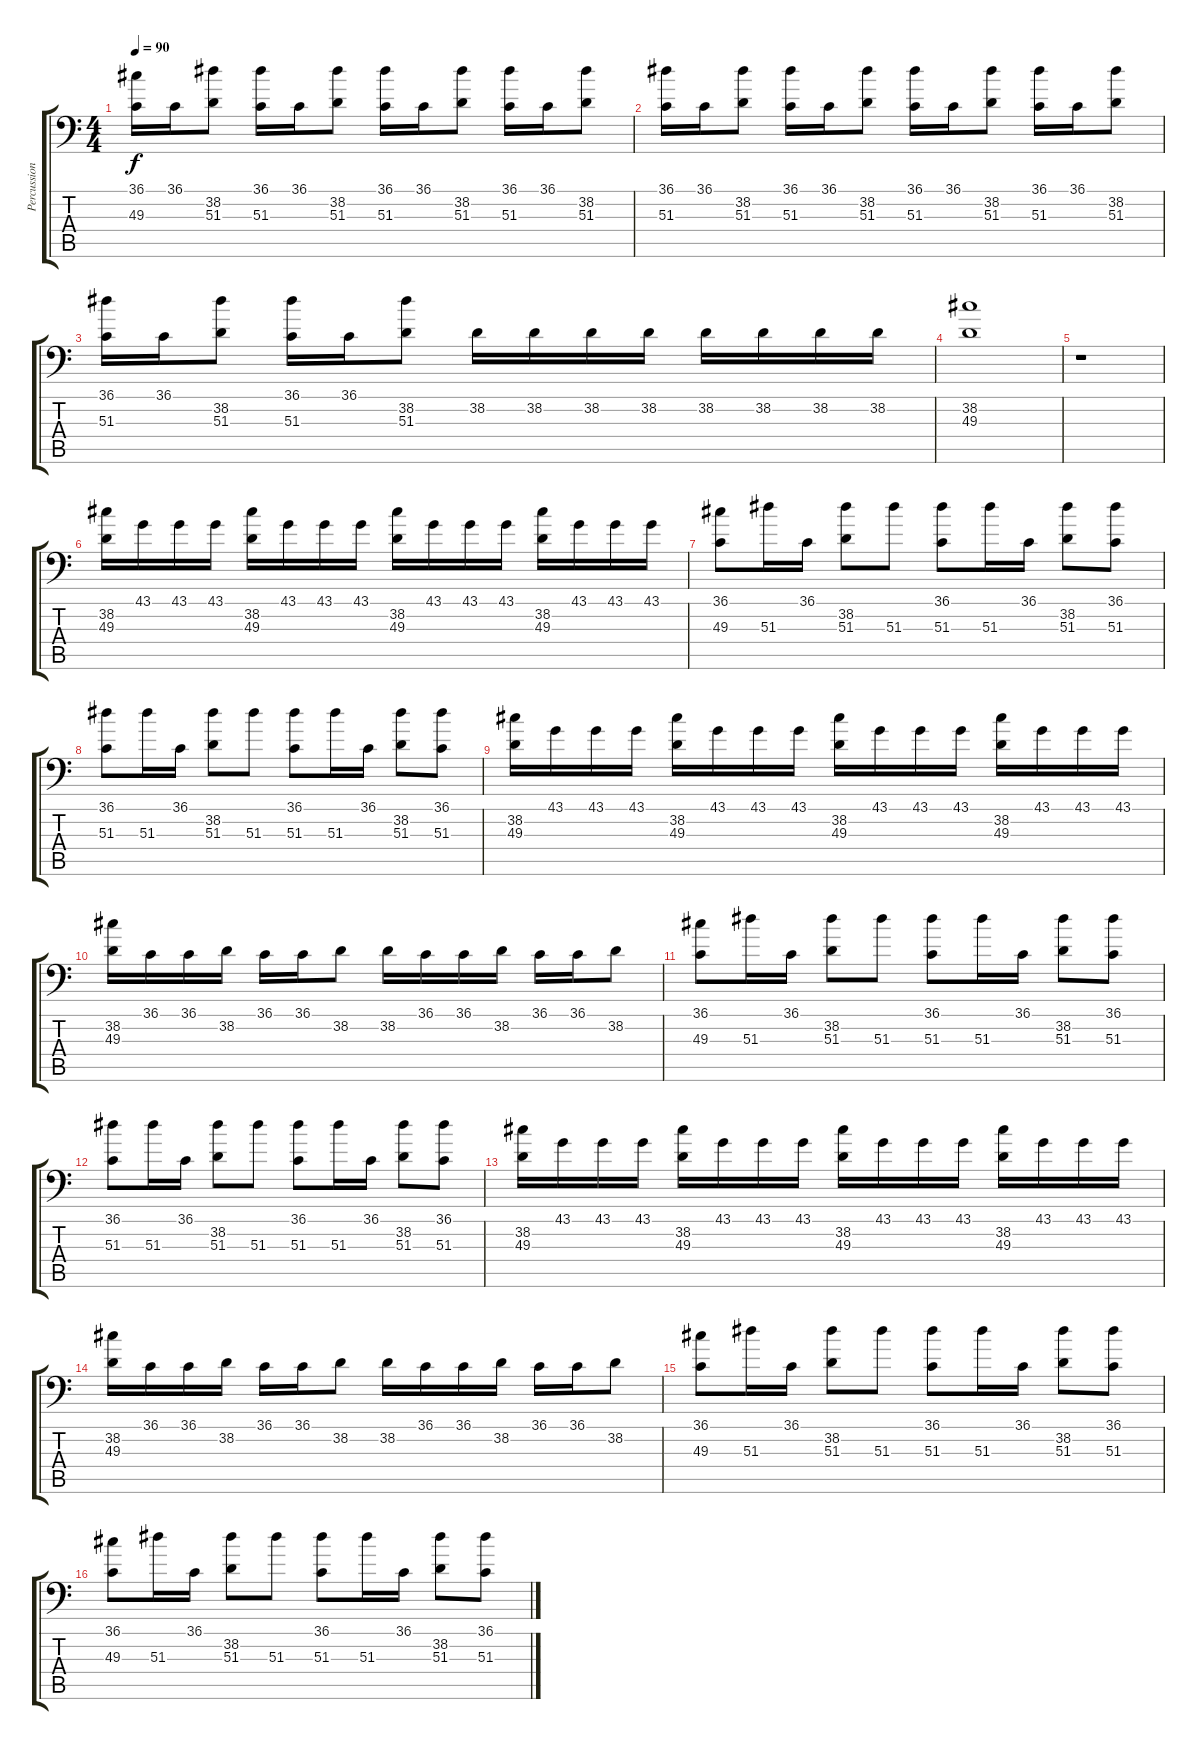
\track ("Percussion" "Percussion") {instrument acousticgrandpiano}
\staff {score tabs}
\tuning (C-1 C-1 C-1 C-1 C-1 C-1) {hide}
\ts (4 4)
\tempo 90
\clef f4
\ks c
(36.1 49.3).16{dy f} 36.1.16 (38.2 51.3).8 (36.1 51.3).16 36.1.16 (38.2 51.3).8 (36.1 51.3).16 36.1.16 (38.2 51.3).8 (36.1 51.3).16 36.1.16 (38.2 51.3).8 |
(36.1 51.3).16 36.1.16 (38.2 51.3).8 (36.1 51.3).16 36.1.16 (38.2 51.3).8 (36.1 51.3).16 36.1.16 (38.2 51.3).8 (36.1 51.3).16 36.1.16 (38.2 51.3).8 |
(36.1 51.3).16 36.1.16 (38.2 51.3).8 (36.1 51.3).16 36.1.16 (38.2 51.3).8 38.2.16 38.2.16 38.2.16 38.2.16 38.2.16 38.2.16 38.2.16 38.2.16 |
(38.2 49.3).1 |
r.1 |
(38.2 49.3).16 43.1.16 43.1.16 43.1.16 (38.2 49.3).16 43.1.16 43.1.16 43.1.16 (38.2 49.3).16 43.1.16 43.1.16 43.1.16 (38.2 49.3).16 43.1.16 43.1.16 43.1.16 |
(36.1 49.3).8 51.3.16 36.1.16 (38.2 51.3).8 51.3.8 (36.1 51.3).8 51.3.16 36.1.16 (38.2 51.3).8 (36.1 51.3).8 |
(36.1 51.3).8 51.3.16 36.1.16 (38.2 51.3).8 51.3.8 (36.1 51.3).8 51.3.16 36.1.16 (38.2 51.3).8 (36.1 51.3).8 |
(38.2 49.3).16 43.1.16 43.1.16 43.1.16 (38.2 49.3).16 43.1.16 43.1.16 43.1.16 (38.2 49.3).16 43.1.16 43.1.16 43.1.16 (38.2 49.3).16 43.1.16 43.1.16 43.1.16 |
(38.2 49.3).16 36.1.16 36.1.16 38.2.16 36.1.16 36.1.16 38.2.8 38.2.16 36.1.16 36.1.16 38.2.16 36.1.16 36.1.16 38.2.8 |
(36.1 49.3).8 51.3.16 36.1.16 (38.2 51.3).8 51.3.8 (36.1 51.3).8 51.3.16 36.1.16 (38.2 51.3).8 (36.1 51.3).8 |
(36.1 51.3).8 51.3.16 36.1.16 (38.2 51.3).8 51.3.8 (36.1 51.3).8 51.3.16 36.1.16 (38.2 51.3).8 (36.1 51.3).8 |
(38.2 49.3).16 43.1.16 43.1.16 43.1.16 (38.2 49.3).16 43.1.16 43.1.16 43.1.16 (38.2 49.3).16 43.1.16 43.1.16 43.1.16 (38.2 49.3).16 43.1.16 43.1.16 43.1.16 |
(38.2 49.3).16 36.1.16 36.1.16 38.2.16 36.1.16 36.1.16 38.2.8 38.2.16 36.1.16 36.1.16 38.2.16 36.1.16 36.1.16 38.2.8 |
(36.1 49.3).8 51.3.16 36.1.16 (38.2 51.3).8 51.3.8 (36.1 51.3).8 51.3.16 36.1.16 (38.2 51.3).8 (36.1 51.3).8 |
(36.1 49.3).8 51.3.16 36.1.16 (38.2 51.3).8 51.3.8 (36.1 51.3).8 51.3.16 36.1.16 (38.2 51.3).8 (36.1 51.3).8
